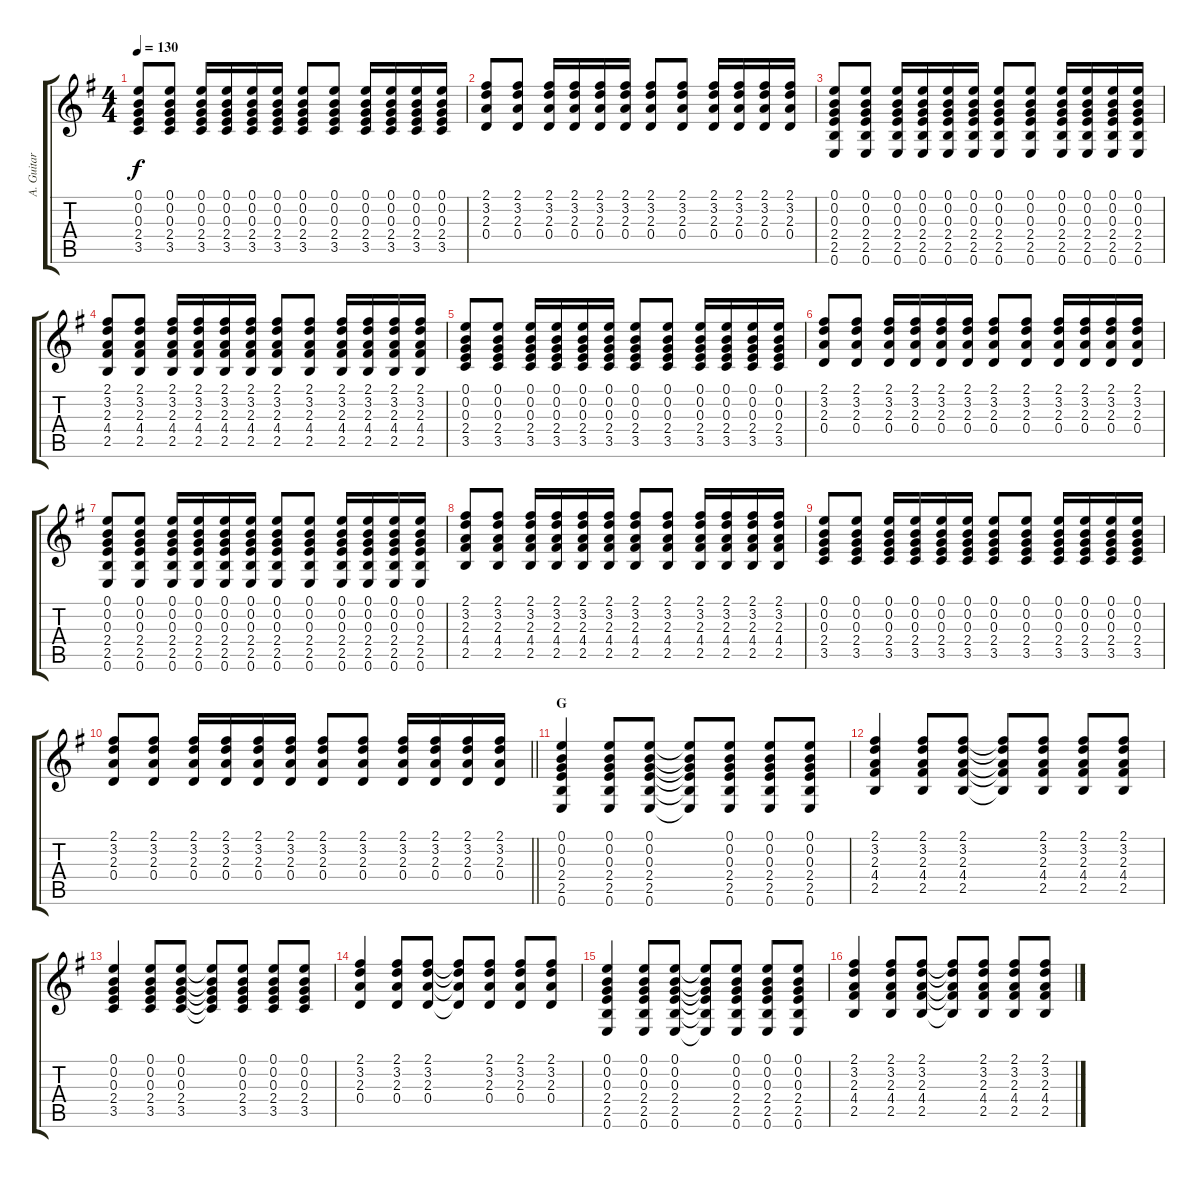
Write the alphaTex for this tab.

\track ("A. Guitar" "A. Guitar") {instrument acousticguitarsteel}
\staff {score tabs}
\tuning (E4 B3 G3 D3 A2 E2) {hide}
\ts (4 4)
\tempo 130
\clef g2
\ks g
(0.1 0.2 0.3 2.4 3.5).8{dy f} (0.1 0.2 0.3 2.4 3.5).8 (0.1 0.2 0.3 2.4 3.5).16 (0.1 0.2 0.3 2.4 3.5).16 (0.1 0.2 0.3 2.4 3.5).16 (0.1 0.2 0.3 2.4 3.5).16 (0.1 0.2 0.3 2.4 3.5).8 (0.1 0.2 0.3 2.4 3.5).8 (0.1 0.2 0.3 2.4 3.5).16 (0.1 0.2 0.3 2.4 3.5).16 (0.1 0.2 0.3 2.4 3.5).16 (0.1 0.2 0.3 2.4 3.5).16 |
(2.1 3.2 2.3 0.4).8 (2.1 3.2 2.3 0.4).8 (2.1 3.2 2.3 0.4).16 (2.1 3.2 2.3 0.4).16 (2.1 3.2 2.3 0.4).16 (2.1 3.2 2.3 0.4).16 (2.1 3.2 2.3 0.4).8 (2.1 3.2 2.3 0.4).8 (2.1 3.2 2.3 0.4).16 (2.1 3.2 2.3 0.4).16 (2.1 3.2 2.3 0.4).16 (2.1 3.2 2.3 0.4).16 |
(0.1 0.2 0.3 2.4 2.5 0.6).8 (0.1 0.2 0.3 2.4 2.5 0.6).8 (0.1 0.2 0.3 2.4 2.5 0.6).16 (0.1 0.2 0.3 2.4 2.5 0.6).16 (0.1 0.2 0.3 2.4 2.5 0.6).16 (0.1 0.2 0.3 2.4 2.5 0.6).16 (0.1 0.2 0.3 2.4 2.5 0.6).8 (0.1 0.2 0.3 2.4 2.5 0.6).8 (0.1 0.2 0.3 2.4 2.5 0.6).16 (0.1 0.2 0.3 2.4 2.5 0.6).16 (0.1 0.2 0.3 2.4 2.5 0.6).16 (0.1 0.2 0.3 2.4 2.5 0.6).16 |
(2.1 3.2 2.3 4.4 2.5).8 (2.1 3.2 2.3 4.4 2.5).8 (2.1 3.2 2.3 4.4 2.5).16 (2.1 3.2 2.3 4.4 2.5).16 (2.1 3.2 2.3 4.4 2.5).16 (2.1 3.2 2.3 4.4 2.5).16 (2.1 3.2 2.3 4.4 2.5).8 (2.1 3.2 2.3 4.4 2.5).8 (2.1 3.2 2.3 4.4 2.5).16 (2.1 3.2 2.3 4.4 2.5).16 (2.1 3.2 2.3 4.4 2.5).16 (2.1 3.2 2.3 4.4 2.5).16 |
(0.1 0.2 0.3 2.4 3.5).8 (0.1 0.2 0.3 2.4 3.5).8 (0.1 0.2 0.3 2.4 3.5).16 (0.1 0.2 0.3 2.4 3.5).16 (0.1 0.2 0.3 2.4 3.5).16 (0.1 0.2 0.3 2.4 3.5).16 (0.1 0.2 0.3 2.4 3.5).8 (0.1 0.2 0.3 2.4 3.5).8 (0.1 0.2 0.3 2.4 3.5).16 (0.1 0.2 0.3 2.4 3.5).16 (0.1 0.2 0.3 2.4 3.5).16 (0.1 0.2 0.3 2.4 3.5).16 |
(2.1 3.2 2.3 0.4).8 (2.1 3.2 2.3 0.4).8 (2.1 3.2 2.3 0.4).16 (2.1 3.2 2.3 0.4).16 (2.1 3.2 2.3 0.4).16 (2.1 3.2 2.3 0.4).16 (2.1 3.2 2.3 0.4).8 (2.1 3.2 2.3 0.4).8 (2.1 3.2 2.3 0.4).16 (2.1 3.2 2.3 0.4).16 (2.1 3.2 2.3 0.4).16 (2.1 3.2 2.3 0.4).16 |
(0.1 0.2 0.3 2.4 2.5 0.6).8 (0.1 0.2 0.3 2.4 2.5 0.6).8 (0.1 0.2 0.3 2.4 2.5 0.6).16 (0.1 0.2 0.3 2.4 2.5 0.6).16 (0.1 0.2 0.3 2.4 2.5 0.6).16 (0.1 0.2 0.3 2.4 2.5 0.6).16 (0.1 0.2 0.3 2.4 2.5 0.6).8 (0.1 0.2 0.3 2.4 2.5 0.6).8 (0.1 0.2 0.3 2.4 2.5 0.6).16 (0.1 0.2 0.3 2.4 2.5 0.6).16 (0.1 0.2 0.3 2.4 2.5 0.6).16 (0.1 0.2 0.3 2.4 2.5 0.6).16 |
(2.1 3.2 2.3 4.4 2.5).8 (2.1 3.2 2.3 4.4 2.5).8 (2.1 3.2 2.3 4.4 2.5).16 (2.1 3.2 2.3 4.4 2.5).16 (2.1 3.2 2.3 4.4 2.5).16 (2.1 3.2 2.3 4.4 2.5).16 (2.1 3.2 2.3 4.4 2.5).8 (2.1 3.2 2.3 4.4 2.5).8 (2.1 3.2 2.3 4.4 2.5).16 (2.1 3.2 2.3 4.4 2.5).16 (2.1 3.2 2.3 4.4 2.5).16 (2.1 3.2 2.3 4.4 2.5).16 |
(0.1 0.2 0.3 2.4 3.5).8 (0.1 0.2 0.3 2.4 3.5).8 (0.1 0.2 0.3 2.4 3.5).16 (0.1 0.2 0.3 2.4 3.5).16 (0.1 0.2 0.3 2.4 3.5).16 (0.1 0.2 0.3 2.4 3.5).16 (0.1 0.2 0.3 2.4 3.5).8 (0.1 0.2 0.3 2.4 3.5).8 (0.1 0.2 0.3 2.4 3.5).16 (0.1 0.2 0.3 2.4 3.5).16 (0.1 0.2 0.3 2.4 3.5).16 (0.1 0.2 0.3 2.4 3.5).16 |
\barLineRight lightlight
(2.1 3.2 2.3 0.4).8 (2.1 3.2 2.3 0.4).8 (2.1 3.2 2.3 0.4).16 (2.1 3.2 2.3 0.4).16 (2.1 3.2 2.3 0.4).16 (2.1 3.2 2.3 0.4).16 (2.1 3.2 2.3 0.4).8 (2.1 3.2 2.3 0.4).8 (2.1 3.2 2.3 0.4).16 (2.1 3.2 2.3 0.4).16 (2.1 3.2 2.3 0.4).16 (2.1 3.2 2.3 0.4).16 |
\section ("" "G")
(0.1 0.2 0.3 2.4 2.5 0.6).4 (0.1 0.2 0.3 2.4 2.5 0.6).8 (0.1 0.2 0.3 2.4 2.5 0.6).8 (0.1{t} 0.2{t} 0.3{t} 2.4{t} 2.5{t} 0.6{t}).8 (0.1 0.2 0.3 2.4 2.5 0.6).8 (0.1 0.2 0.3 2.4 2.5 0.6).8 (0.1 0.2 0.3 2.4 2.5 0.6).8 |
(2.1 3.2 2.3 4.4 2.5).4 (2.1 3.2 2.3 4.4 2.5).8 (2.1 3.2 2.3 4.4 2.5).8 (2.1{t} 3.2{t} 2.3{t} 4.4{t} 2.5{t}).8 (2.1 3.2 2.3 4.4 2.5).8 (2.1 3.2 2.3 4.4 2.5).8 (2.1 3.2 2.3 4.4 2.5).8 |
(0.1 0.2 0.3 2.4 3.5).4 (0.1 0.2 0.3 2.4 3.5).8 (0.1 0.2 0.3 2.4 3.5).8 (0.1{t} 0.2{t} 0.3{t} 2.4{t} 3.5{t}).8 (0.1 0.2 0.3 2.4 3.5).8 (0.1 0.2 0.3 2.4 3.5).8 (0.1 0.2 0.3 2.4 3.5).8 |
(2.1 3.2 2.3 0.4).4 (2.1 3.2 2.3 0.4).8 (2.1 3.2 2.3 0.4).8 (2.1{t} 3.2{t} 2.3{t} 0.4{t}).8 (2.1 3.2 2.3 0.4).8 (2.1 3.2 2.3 0.4).8 (2.1 3.2 2.3 0.4).8 |
(0.1 0.2 0.3 2.4 2.5 0.6).4 (0.1 0.2 0.3 2.4 2.5 0.6).8 (0.1 0.2 0.3 2.4 2.5 0.6).8 (0.1{t} 0.2{t} 0.3{t} 2.4{t} 2.5{t} 0.6{t}).8 (0.1 0.2 0.3 2.4 2.5 0.6).8 (0.1 0.2 0.3 2.4 2.5 0.6).8 (0.1 0.2 0.3 2.4 2.5 0.6).8 |
(2.1 3.2 2.3 4.4 2.5).4 (2.1 3.2 2.3 4.4 2.5).8 (2.1 3.2 2.3 4.4 2.5).8 (2.1{t} 3.2{t} 2.3{t} 4.4{t} 2.5{t}).8 (2.1 3.2 2.3 4.4 2.5).8 (2.1 3.2 2.3 4.4 2.5).8 (2.1 3.2 2.3 4.4 2.5).8
